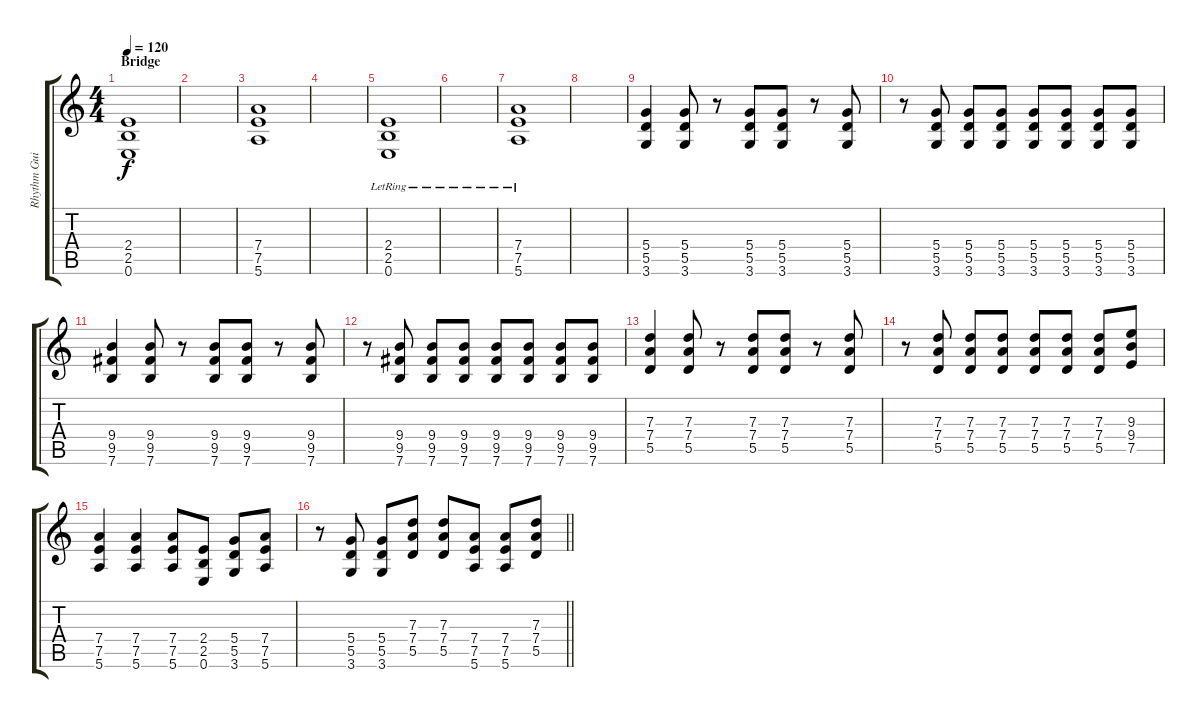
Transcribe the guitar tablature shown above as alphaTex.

\track ("Rhythm Guitar" "Rhythm Gui") {instrument distortionguitar}
\staff {score tabs}
\tuning (E4 B3 G3 D3 A2 E2) {hide}
\ts (4 4)
\section ("" "Bridge")
\tempo 120
\clef g2
\ks c
(2.4 2.5 0.6).1{dy f} |
|
(7.4 7.5 5.6).1 |
|
(2.4{lr} 2.5 0.6).1 |
|
(7.4 7.5{lr} 5.6).1 |
|
(5.4 5.5 3.6).4 (5.4 5.5 3.6).8 r.8 (5.4 5.5 3.6).8 (5.4 5.5 3.6).8 r.8 (5.4 5.5 3.6).8 |
r.8 (5.4 5.5 3.6).8 (5.4 5.5 3.6).8 (5.4 5.5 3.6).8 (5.4 5.5 3.6).8 (5.4 5.5 3.6).8 (5.4 5.5 3.6).8 (5.4 5.5 3.6).8 |
(9.4 9.5 7.6).4 (9.4 9.5 7.6).8 r.8 (9.4 9.5 7.6).8 (9.4 9.5 7.6).8 r.8 (9.4 9.5 7.6).8 |
r.8 (9.4 9.5 7.6).8 (9.4 9.5 7.6).8 (9.4 9.5 7.6).8 (9.4 9.5 7.6).8 (9.4 9.5 7.6).8 (9.4 9.5 7.6).8 (9.4 9.5 7.6).8 |
(7.3 7.4 5.5).4 (7.3 7.4 5.5).8 r.8 (7.3 7.4 5.5).8 (7.3 7.4 5.5).8 r.8 (7.3 7.4 5.5).8 |
r.8 (7.3 7.4 5.5).8 (7.3 7.4 5.5).8 (7.3 7.4 5.5).8 (7.3 7.4 5.5).8 (7.3 7.4 5.5).8 (7.3 7.4 5.5).8 (9.3 9.4 7.5).8 |
(7.4 7.5 5.6).4 (7.4 7.5 5.6).4 (7.4 7.5 5.6).8 (2.4 2.5 0.6).8 (5.4 5.5 3.6).8 (7.4 7.5 5.6).8 |
\barLineRight lightlight
r.8 (5.4 5.5 3.6).8 (5.4 5.5 3.6).8 (7.3 7.4 5.5).8 (7.3 7.4 5.5).8 (7.4 7.5 5.6).8 (7.4 7.5 5.6).8 (7.3 7.4 5.5).8
